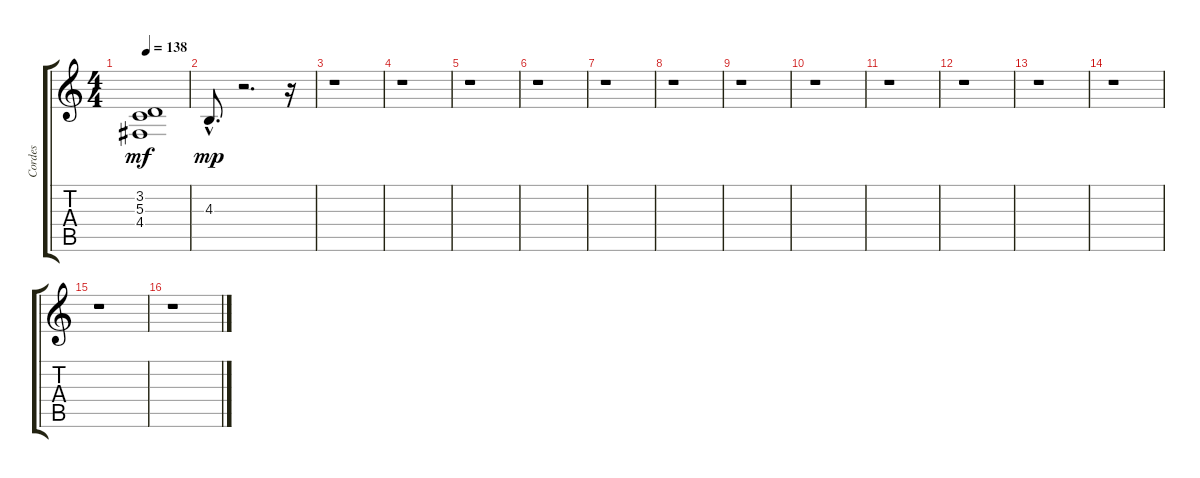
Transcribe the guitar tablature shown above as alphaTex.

\track ("Cordes" "Cordes") {instrument stringensemble1}
\staff {score tabs}
\tuning (E4 B3 G3 D3 A2 E2) {hide}
\ts (4 4)
\tempo 138
\clef g2
\ks c
(3.2 5.3 4.4).1{dy mf} |
4.3{hac}.8{d dy mp} r.2{d} r.16 |
r.1 |
r.1 |
r.1 |
r.1 |
r.1 |
r.1 |
r.1 |
r.1 |
r.1 |
r.1 |
r.1 |
r.1 |
r.1 |
r.1
